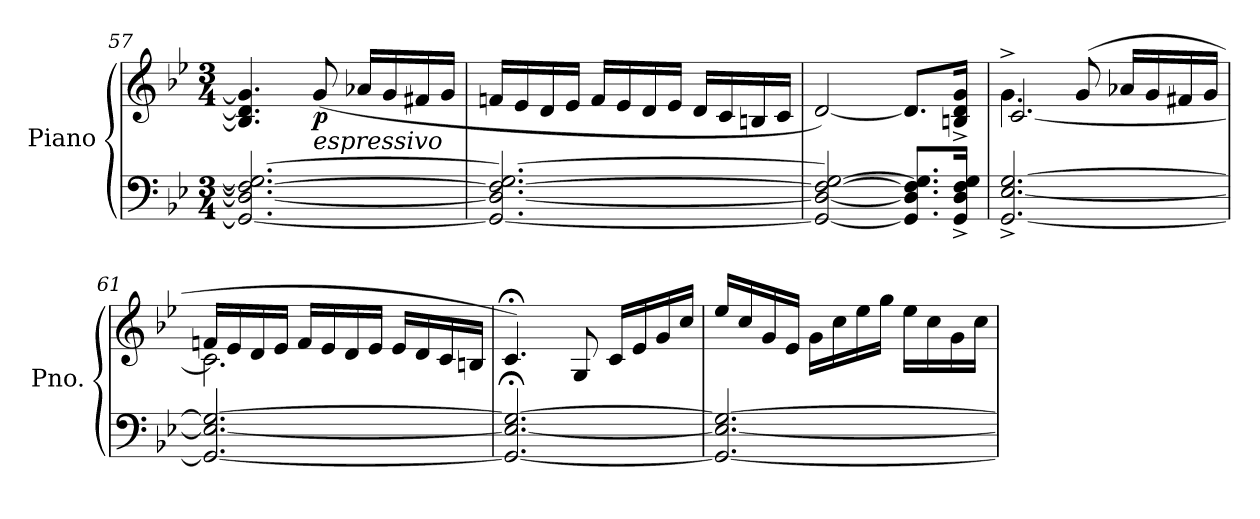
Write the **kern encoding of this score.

**kern	**kern	**dynam
*part1	*part1	*part1
*staff2	*staff1	*staff1/2
*I"Piano	*	*
*I'Pno.	*	*
*clefF4	*clefG2	*
*k[b-e-]	*k[b-e-]	*
*M3/4	*M3/4	*
=57	=57	=57
2.GG/_ 2.D/_ 2.F/_ 2.G/_	4.B/] 4.d/] 4.g/]	.
!	!LO:TX:b:i:t=espressivo	!
!	!	!LO:DY:b
.	(<8g/	p
.	16a-X/LL	.
.	16g/	.
.	16f#X/	.
.	16g/JJ	.
=58	=58	=58
2.GG/_ 2.D/_ 2.F/_ 2.G/_	16fn/LL	.
.	16e-/	.
.	16d/	.
.	16e-/JJ	.
.	16f/LL	.
.	16e-/	.
.	16d/	.
.	16e-/JJ	.
.	16d/LL	.
.	16c/	.
.	16Bn/	.
.	16c/JJ	.
=59	=59	=59
2GG/_ 2D/_ 2F/_ 2G/_	[2d/)	.
8.GG/] 8.D/] 8.F/] 8.G/]L	8.d/L]	.
16GG/^ 16D/^ 16F/^ 16G/^Jk	16Bn/^ 16d/^ 16g/^Jk	.
=60	=60	=60
*	*^	*
[2.GG/^ [2.E-/^ [2.G/^	4.g^<\	[2.c/	.
.	(>8g/	.	.
.	16a-X/LL	.	.
.	16g/	.	.
.	16f#X/	.	.
.	16g/JJ	.	.
=61	=61	=61	=61
2.GG/_ 2.E-/_ 2.G/_	16fn/LL	2.c\]	.
.	16e-/	.	.
.	16d/	.	.
.	16e-/JJ	.	.
.	16f/LL	.	.
.	16e-/	.	.
.	16d/	.	.
.	16e-/JJ	.	.
.	16e-/LL	.	.
.	16d/	.	.
.	16c/	.	.
.	16Bn/JJ	.	.
*	*v	*v	*
=62	=62	=62
2.GG/_; 2.E-/_; 2.G/_;	4.c;/)	.
.	8G/	.
.	16c/LL	.
.	16e-/	.
.	16g/	.
.	16cc/JJ	.
=63	=63	=63
2.GG/_ 2.E-/_ 2.G/_	16ee-/LL	.
.	16cc/	.
.	16g/	.
.	16e-/JJ	.
.	16g\LL	.
.	16cc\	.
.	16ee-\	.
.	16gg\JJ	.
.	16ee-\LL	.
.	16cc\	.
.	16g\	.
.	16cc\JJ	.
=	=	=
*-	*-	*-
